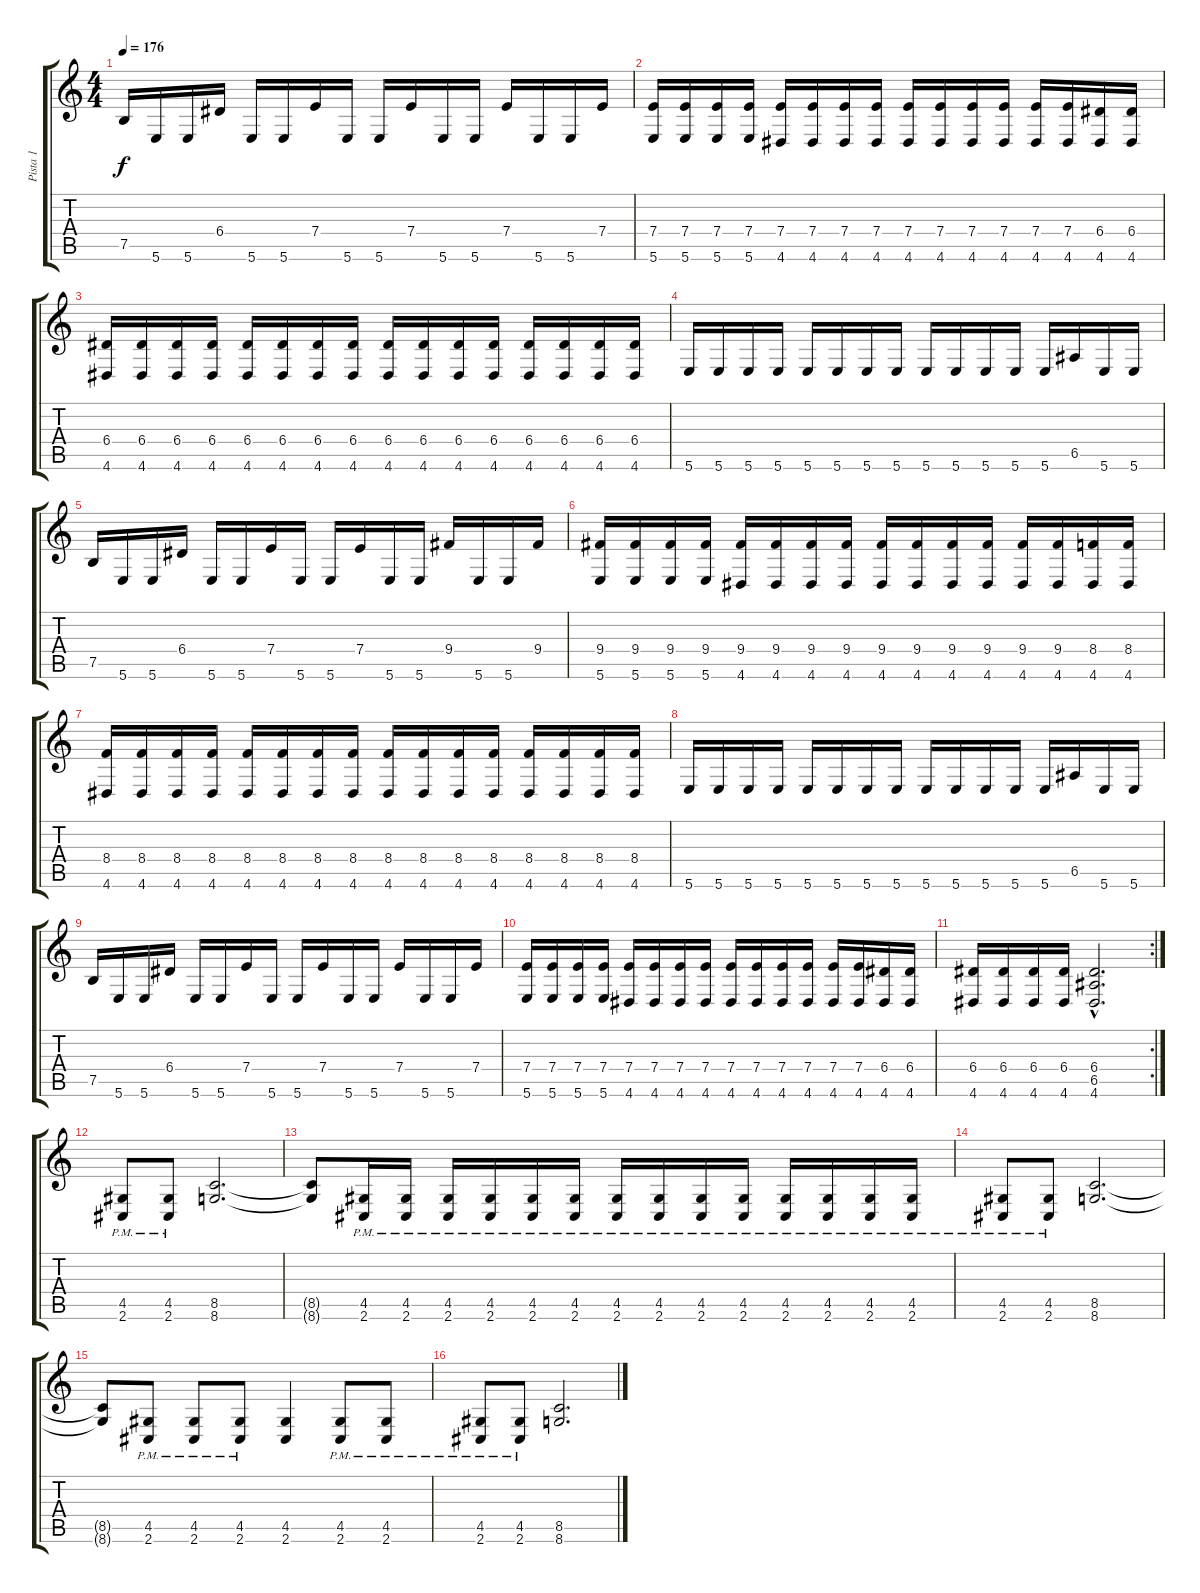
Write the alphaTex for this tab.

\track ("Pista 1" "Pista 1") {instrument distortionguitar}
\staff {score tabs}
\tuning (B3 Gb3 D3 A2 E2 B1) {hide}
\ts (4 4)
\tempo 176
\clef g2
\ks c
7.5.16{dy f} 5.6.16 5.6.16 6.4.16 5.6.16 5.6.16 7.4.16 5.6.16 5.6.16 7.4.16 5.6.16 5.6.16 7.4.16 5.6.16 5.6.16 7.4.16 |
(7.4 5.6).16 (7.4 5.6).16 (7.4 5.6).16 (7.4 5.6).16 (7.4 4.6).16 (7.4 4.6).16 (7.4 4.6).16 (7.4 4.6).16 (7.4 4.6).16 (7.4 4.6).16 (7.4 4.6).16 (7.4 4.6).16 (7.4 4.6).16 (7.4 4.6).16 (6.4 4.6).16 (6.4 4.6).16 |
(6.4 4.6).16 (6.4 4.6).16 (6.4 4.6).16 (6.4 4.6).16 (6.4 4.6).16 (6.4 4.6).16 (6.4 4.6).16 (6.4 4.6).16 (6.4 4.6).16 (6.4 4.6).16 (6.4 4.6).16 (6.4 4.6).16 (6.4 4.6).16 (6.4 4.6).16 (6.4 4.6).16 (6.4 4.6).16 |
5.6.16 5.6.16 5.6.16 5.6.16 5.6.16 5.6.16 5.6.16 5.6.16 5.6.16 5.6.16 5.6.16 5.6.16 5.6.16 6.5.16 5.6.16 5.6.16 |
7.5.16 5.6.16 5.6.16 6.4.16 5.6.16 5.6.16 7.4.16 5.6.16 5.6.16 7.4.16 5.6.16 5.6.16 9.4.16 5.6.16 5.6.16 9.4.16 |
(9.4 5.6).16 (9.4 5.6).16 (9.4 5.6).16 (9.4 5.6).16 (9.4 4.6).16 (9.4 4.6).16 (9.4 4.6).16 (9.4 4.6).16 (9.4 4.6).16 (9.4 4.6).16 (9.4 4.6).16 (9.4 4.6).16 (9.4 4.6).16 (9.4 4.6).16 (8.4 4.6).16 (8.4 4.6).16 |
(8.4 4.6).16 (8.4 4.6).16 (8.4 4.6).16 (8.4 4.6).16 (8.4 4.6).16 (8.4 4.6).16 (8.4 4.6).16 (8.4 4.6).16 (8.4 4.6).16 (8.4 4.6).16 (8.4 4.6).16 (8.4 4.6).16 (8.4 4.6).16 (8.4 4.6).16 (8.4 4.6).16 (8.4 4.6).16 |
5.6.16 5.6.16 5.6.16 5.6.16 5.6.16 5.6.16 5.6.16 5.6.16 5.6.16 5.6.16 5.6.16 5.6.16 5.6.16 6.5.16 5.6.16 5.6.16 |
7.5.16 5.6.16 5.6.16 6.4.16 5.6.16 5.6.16 7.4.16 5.6.16 5.6.16 7.4.16 5.6.16 5.6.16 7.4.16 5.6.16 5.6.16 7.4.16 |
(7.4 5.6).16 (7.4 5.6).16 (7.4 5.6).16 (7.4 5.6).16 (7.4 4.6).16 (7.4 4.6).16 (7.4 4.6).16 (7.4 4.6).16 (7.4 4.6).16 (7.4 4.6).16 (7.4 4.6).16 (7.4 4.6).16 (7.4 4.6).16 (7.4 4.6).16 (6.4 4.6).16 (6.4 4.6).16 |
\rc 2
(6.4 4.6).16 (6.4 4.6).16 (6.4 4.6).16 (6.4 4.6).16 (6.4{hac} 6.5{hac} 4.6{hac}).2{d} |
(4.5{pm} 2.6{pm}).8 (4.5{pm} 2.6{pm}).8 (8.5 8.6).2{d} |
(8.5{t} 8.6{t}).8 (4.5{pm} 2.6{pm}).16 (4.5{pm} 2.6{pm}).16 (4.5{pm} 2.6{pm}).16 (4.5{pm} 2.6{pm}).16 (4.5{pm} 2.6{pm}).16 (4.5{pm} 2.6{pm}).16 (4.5{pm} 2.6{pm}).16 (4.5{pm} 2.6{pm}).16 (4.5{pm} 2.6{pm}).16 (4.5{pm} 2.6{pm}).16 (4.5{pm} 2.6{pm}).16 (4.5{pm} 2.6{pm}).16 (4.5{pm} 2.6{pm}).16 (4.5{pm} 2.6{pm}).16 |
(4.5{pm} 2.6{pm}).8 (4.5{pm} 2.6{pm}).8 (8.5 8.6).2{d} |
(8.5{t} 8.6{t}).8 (4.5{pm} 2.6{pm}).8 (4.5{pm} 2.6{pm}).8 (4.5{pm} 2.6{pm}).8 (4.5 2.6).4 (4.5{pm} 2.6{pm}).8 (4.5{pm} 2.6{pm}).8 |
(4.5{pm} 2.6{pm}).8 (4.5{pm} 2.6{pm}).8 (8.5 8.6).2{d}
